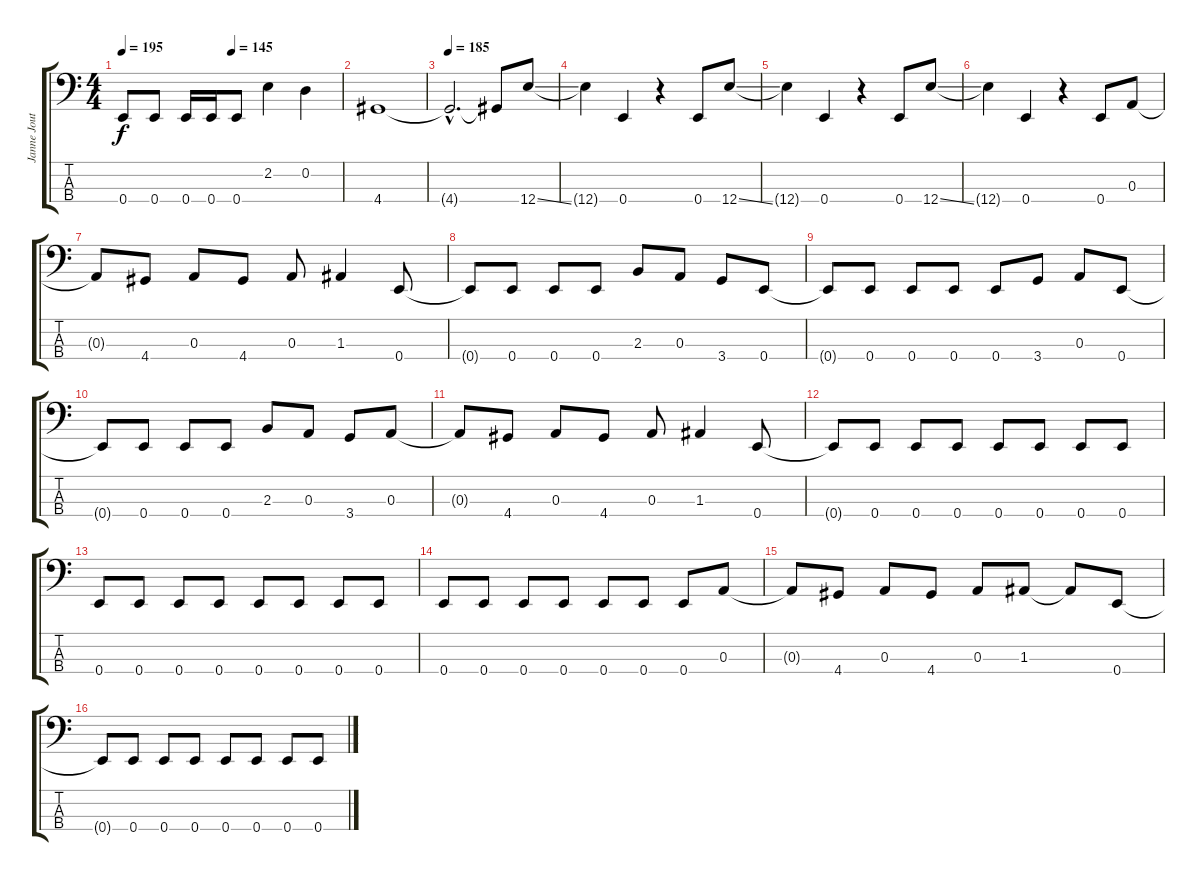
\track ("Janne Joutsenniemi" "Janne Jout") {instrument electricbassfinger}
\staff {score tabs}
\tuning (G2 D2 A1 E1) {hide}
\ts (4 4)
\tempo 195
\tempo (145 0.5)
\clef f4
\ks c
0.4.8{dy f} 0.4.8 0.4.16 0.4.16 0.4.8 2.2.4 0.2.4 |
4.4.1 |
\tempo 185
4.4{hac t}.2{d} 4.4{t}.8 12.4{ss}.8 |
12.4{t}.4 0.4.4 r.4 0.4.8 12.4{ss}.8 |
12.4{t}.4 0.4.4 r.4 0.4.8 12.4{ss}.8 |
12.4{t}.4 0.4.4 r.4 0.4.8 0.3.8 |
0.3{t}.8 4.4.8 0.3.8 4.4.8 0.3.8 1.3.4 0.4.8 |
0.4{t}.8 0.4.8 0.4.8 0.4.8 2.3.8 0.3.8 3.4.8 0.4.8 |
0.4{t}.8 0.4.8 0.4.8 0.4.8 0.4.8 3.4.8 0.3.8 0.4.8 |
0.4{t}.8 0.4.8 0.4.8 0.4.8 2.3.8 0.3.8 3.4.8 0.3.8 |
0.3{t}.8 4.4.8 0.3.8 4.4.8 0.3.8 1.3.4 0.4.8 |
0.4{t}.8 0.4.8 0.4.8 0.4.8 0.4.8 0.4.8 0.4.8 0.4.8 |
0.4.8 0.4.8 0.4.8 0.4.8 0.4.8 0.4.8 0.4.8 0.4.8 |
0.4.8 0.4.8 0.4.8 0.4.8 0.4.8 0.4.8 0.4.8 0.3.8 |
0.3{t}.8 4.4.8 0.3.8 4.4.8 0.3.8 1.3.8 1.3{t}.8 0.4.8 |
0.4{t}.8 0.4.8 0.4.8 0.4.8 0.4.8 0.4.8 0.4.8 0.4.8
